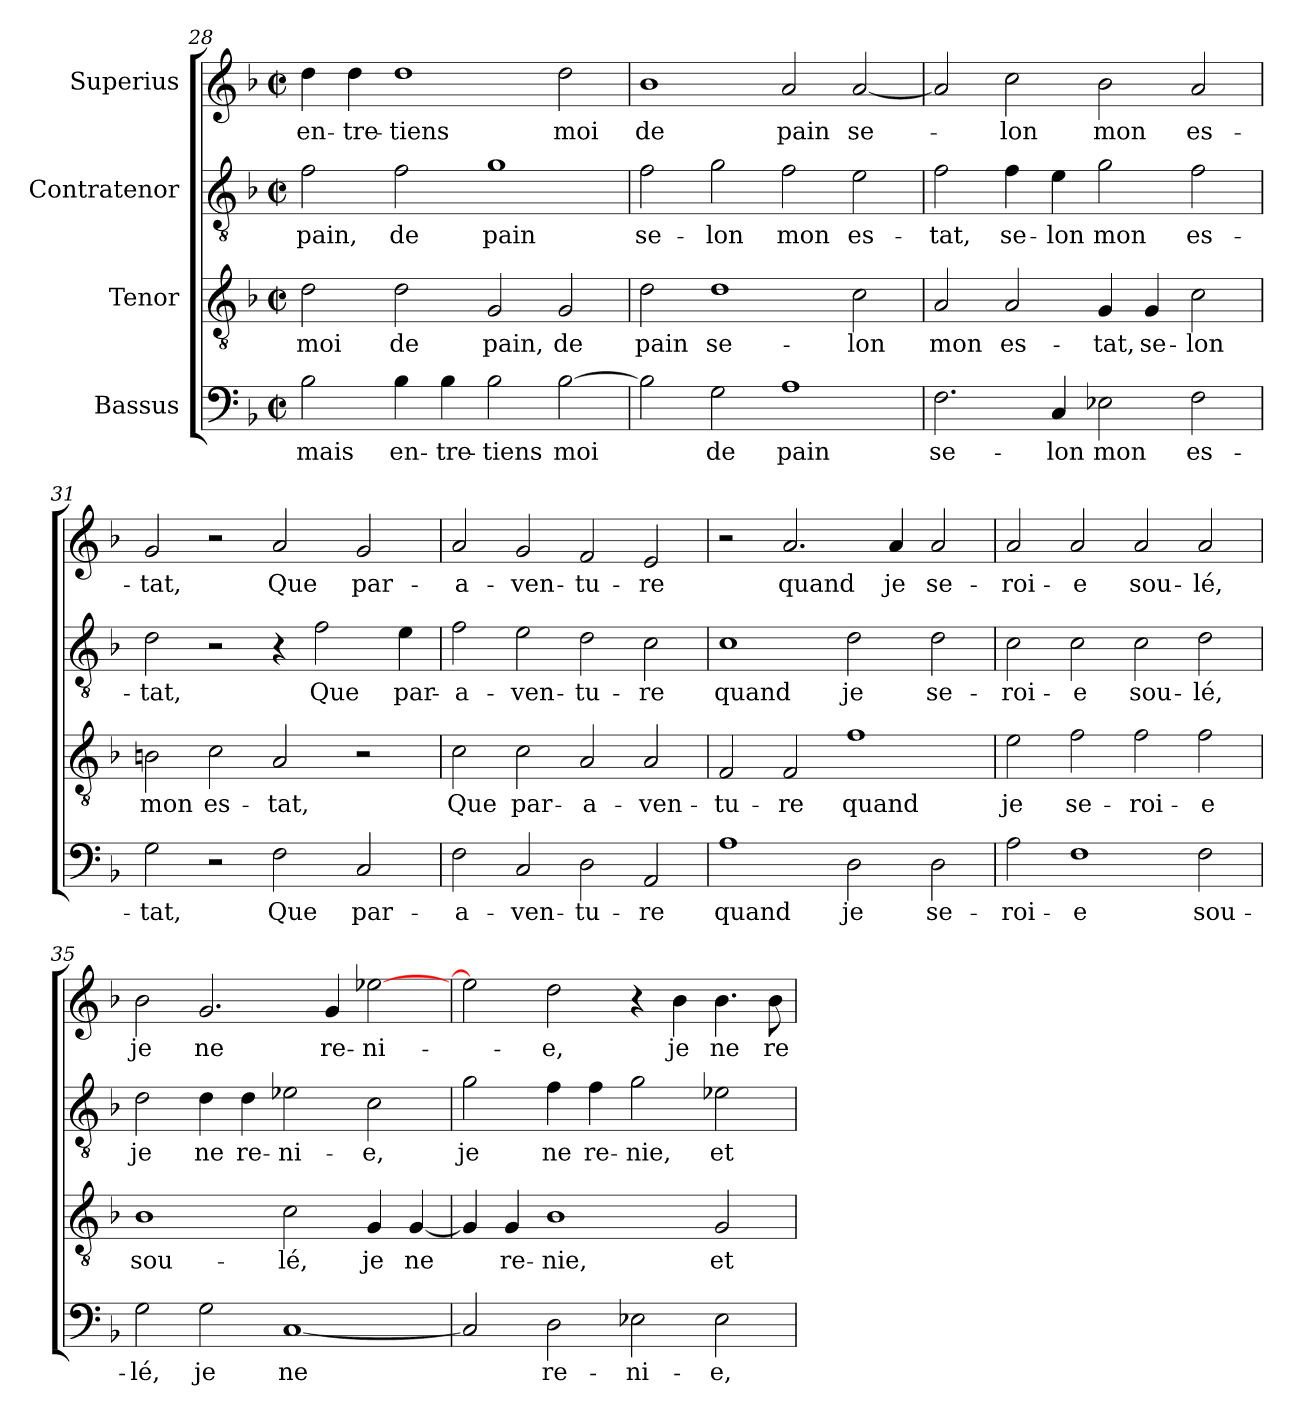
**kern	**text	**kern	**text	**kern	**text	**kern	**text
*part4	*part4	*part3	*part3	*part2	*part2	*part1	*part1
*staff4	*staff4	*staff3	*staff3	*staff2	*staff2	*staff1	*staff1
*I"Bassus	*	*I"Tenor	*	*I"Contratenor	*	*I"Superius	*
!!LO:LB:g=z
*clefF4	*	*clefGv2	*	*clefGv2	*	*clefG2	*
*	*	*ITrd7c12	*	*ITrd7c12	*	*	*
*k[b-]	*	*k[b-]	*	*k[b-]	*	*k[b-]	*
*F:	*	*F:	*	*F:	*	*F:	*
*M2/2	*	*M2/2	*	*M2/2	*	*M2/2	*
*met(c|)	*	*met(c|)	*	*met(c|)	*	*met(c|)	*
=28	=28	=28	=28	=28	=28	=28	=28
2B-\	mais	2D\	moi	2F\	pain,	4dd\	en-
.	.	.	.	.	.	4dd\	-tre-
4B-\	en-	2D\	de	2F\	de	1dd\	-tiens
4B-\	-tre-	.	.	.	.	.	.
2B-\	-tiens	2GG/	pain,	1G\	pain	.	.
[2B-\	moi	2GG/	de	.	.	2dd\	moi
=29	=29	=29	=29	=29	=29	=29	=29
2B-\]	.	2D\	pain	2F\	se-	1b-\	de
2G\	de	1D\	se-	2G\	-lon	.	.
1A\	pain	.	.	2F\	mon	2a/	pain
.	.	2C\	-lon	2E\	es-	[2a/	se-
=30	=30	=30	=30	=30	=30	=30	=30
2.F\	se-	2AA/	mon	2F\	-tat,	2a/]	.
.	.	2AA/	es-	4F\	se-	2cc\	-lon
4C/	-lon	.	.	4E\	-lon	.	.
2E-X\	mon	4GG/	-tat,	2G\	mon	2b-\	mon
.	.	4GG/	se-	.	.	.	.
2F\	es-	2C\	-lon	2F\	es-	2a/	es-
=31	=31	=31	=31	=31	=31	=31	=31
2G\	-tat,	2BBn\	mon	2D\	-tat,	2g/	-tat,
2r	.	2C\	es-	2r	.	2r	.
2F\	Que	2AA/	-tat,	4r	.	2a/	Que
.	.	.	.	2F\	Que	.	.
2C/	par-	2r	.	.	.	2g/	par-
.	.	.	.	4E\	par-	.	.
=32	=32	=32	=32	=32	=32	=32	=32
2F\	-a-	2C\	Que	2F\	-a-	2a/	-a-
2C/	-ven-	2C\	par-	2E\	-ven-	2g/	-ven-
2D\	-tu-	2AA/	-a-	2D\	-tu-	2f/	-tu-
2AA/	-re	2AA/	-ven-	2C\	-re	2e/	-re
!!LO:LB:g=z
=33	=33	=33	=33	=33	=33	=33	=33
1A\	quand	2FF/	-tu-	1C\	quand	2r	.
.	.	2FF/	-re	.	.	2.a/	quand
2D\	je	1F\	quand	2D\	je	.	.
.	.	.	.	.	.	4a/	je
2D\	se-	.	.	2D\	se-	2a/	se-
=34	=34	=34	=34	=34	=34	=34	=34
2A\	-roi-	2E\	je	2C\	-roi-	2a/	-roi-
1F\	-e	2F\	se-	2C\	-e	2a/	-e
.	.	2F\	-roi-	2C\	sou-	2a/	sou-
2F\	sou-	2F\	-e	2D\	-lé,	2a/	-lé,
=35	=35	=35	=35	=35	=35	=35	=35
2G\	-lé,	1BB-\	sou-	2D\	je	2b-\	je
2G\	je	.	.	4D\	ne	2.g/	ne
.	.	.	.	4D\	re-	.	.
[1C/	ne	2C\	-lé,	2E-X\	-ni-	.	.
.	.	.	.	.	.	4g/	re-
.	.	4GG/	je	2C\	-e,	[2ee-X\	-ni-
.	.	[4GG/	ne	.	.	.	.
=36	=36	=36	=36	=36	=36	=36	=36
2C/]	.	4GG/]	.	2G\	je	2ee\]	.
.	.	4GG/	re-	.	.	.	.
2D\	re-	1BB-\	-nie,	4F\	ne	2dd\	-e,
.	.	.	.	4F\	re-	.	.
2E-X\	-ni-	.	.	2G\	-nie,	4r	.
.	.	.	.	.	.	4b-\	je
2E-\	-e,	2GG/	et	2E-X\	et	4.b-\	ne
.	.	.	.	.	.	8b-\	re-
=	=	=	=	=	=	=	=
*-	*-	*-	*-	*-	*-	*-	*-
